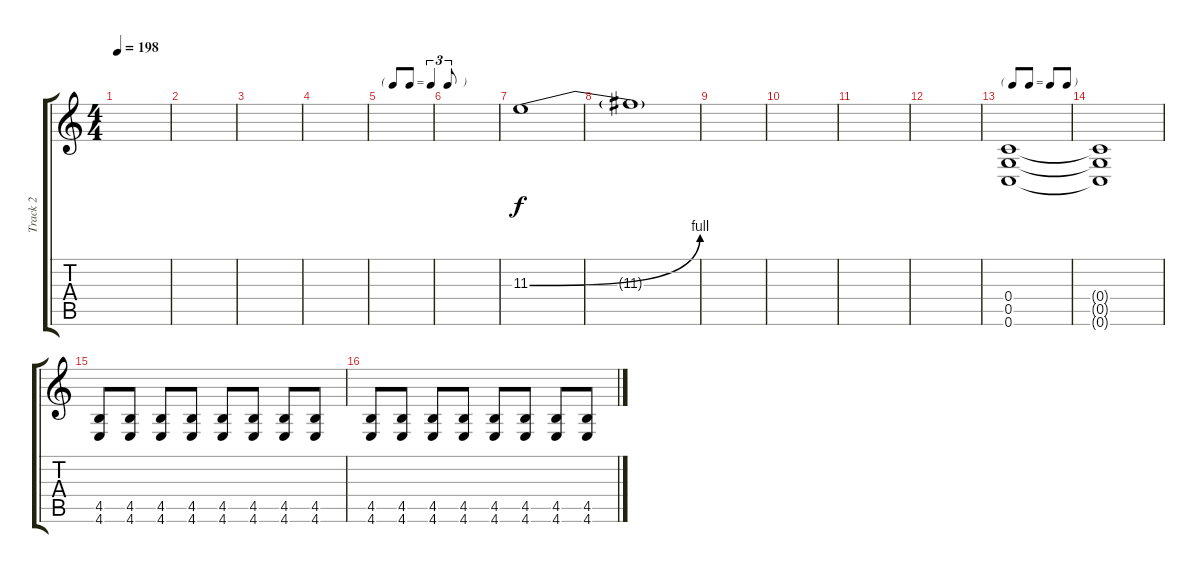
\track ("Track 2" "Track 2") {instrument distortionguitar}
\staff {score tabs}
\tuning (D4 A3 F3 C3 G2 C2) {hide}
\ts (4 4)
\tempo 198
\clef g2
\ks c
|
|
|
|
\tf triplet8th
|
|
11.3{be (bend 0 0 60 4)}.1{volume 9 instrument pad2warm} |
11.3{t}.1 |
|
|
|
|
\tf none
(0.4 0.5 0.6).1{volume 13 instrument distortionguitar} |
(0.4{t} 0.5{t} 0.6{t}).1 |
(4.5 4.6).8 (4.5 4.6).8 (4.5 4.6).8 (4.5 4.6).8 (4.5 4.6).8 (4.5 4.6).8 (4.5 4.6).8 (4.5 4.6).8 |
(4.5 4.6).8 (4.5 4.6).8 (4.5 4.6).8 (4.5 4.6).8 (4.5 4.6).8 (4.5 4.6).8 (4.5 4.6).8 (4.5 4.6).8
